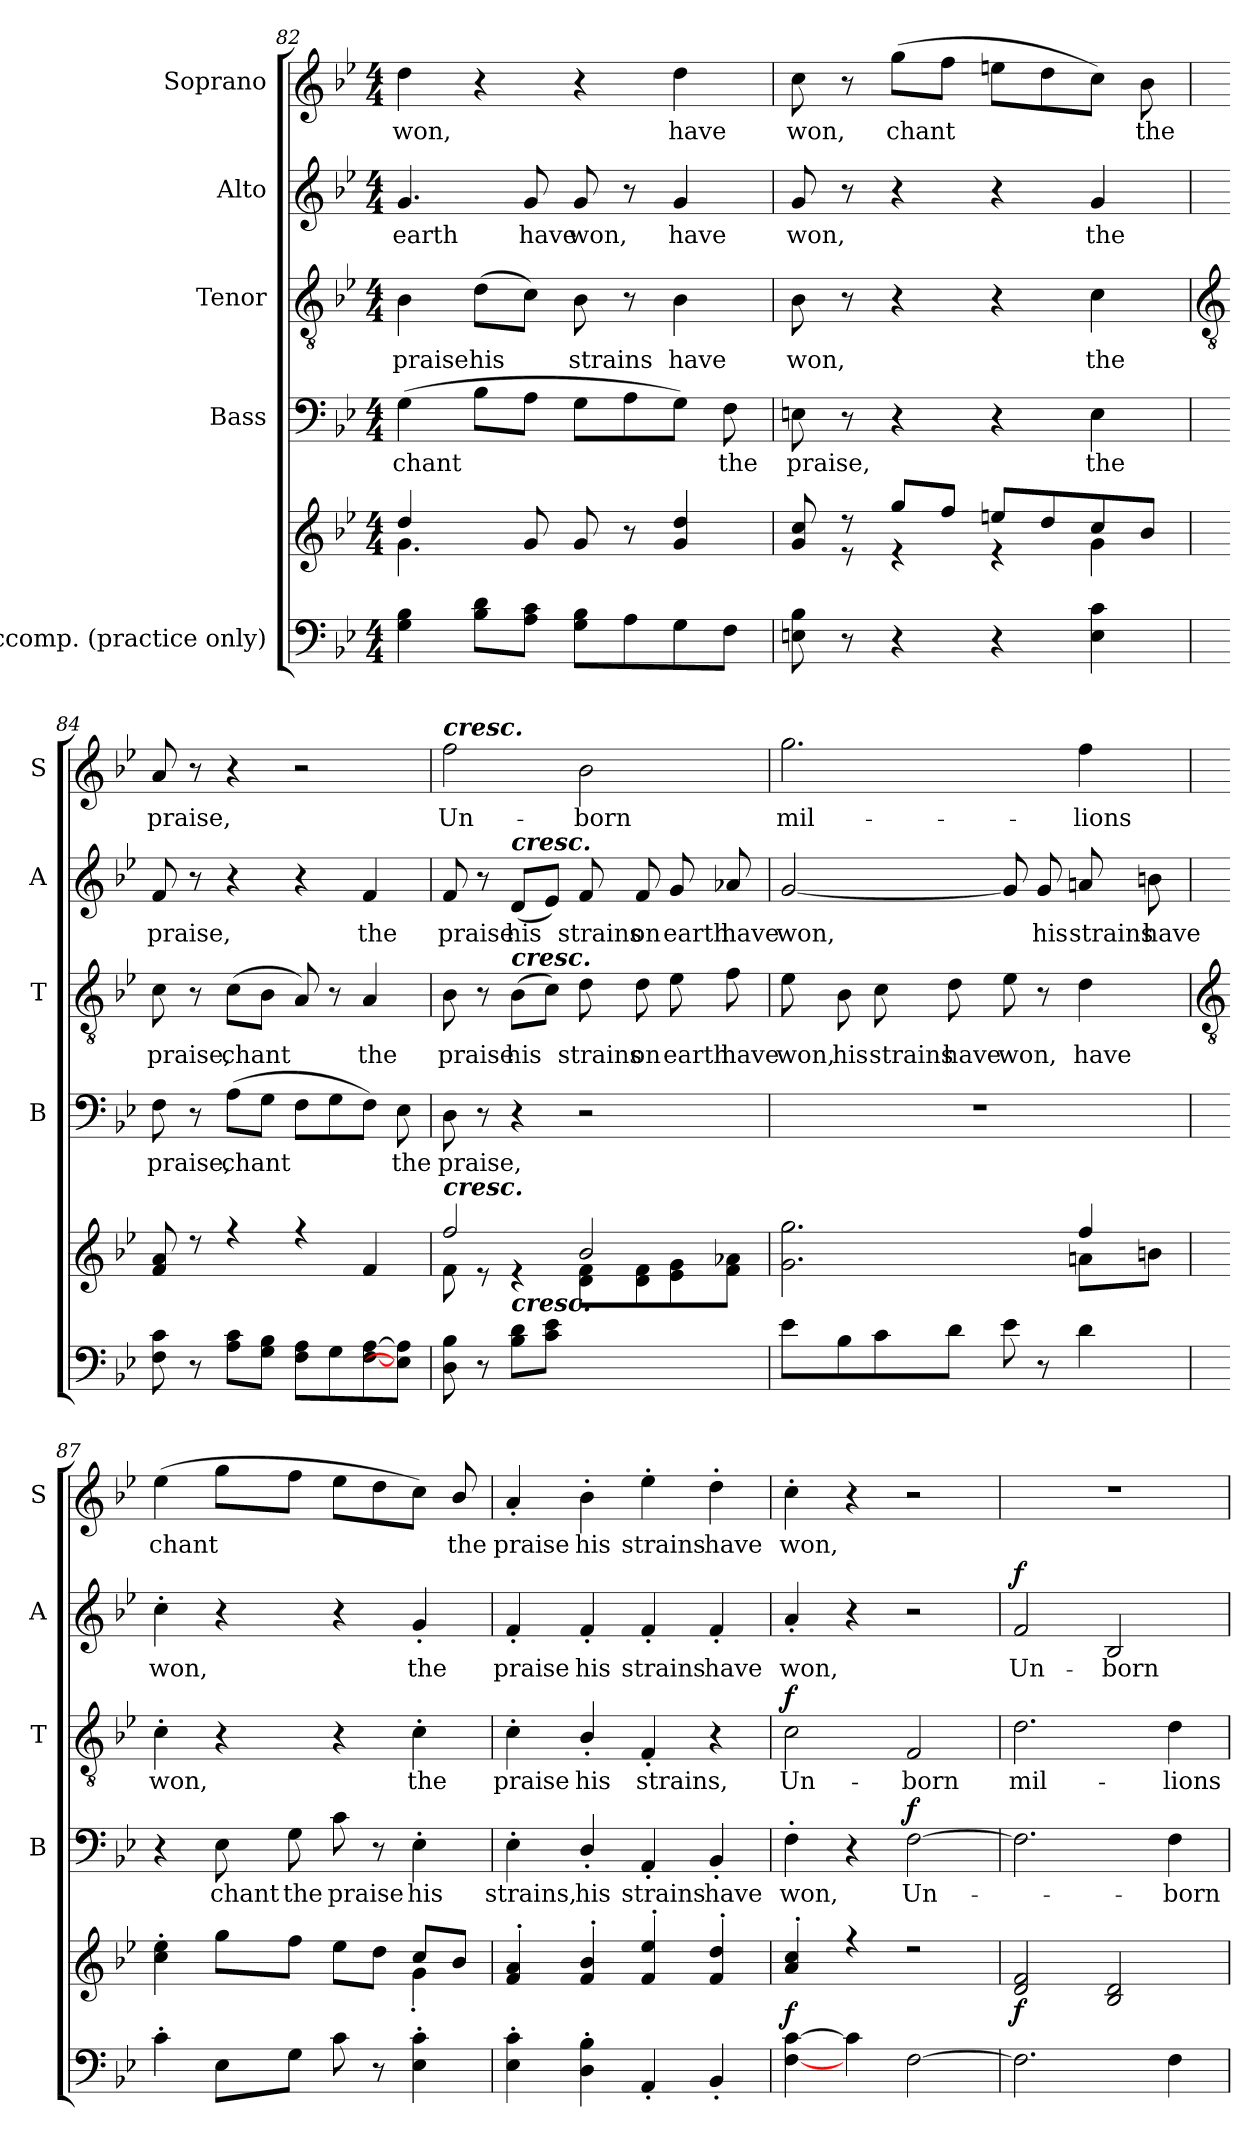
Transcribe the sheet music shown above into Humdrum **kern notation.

**kern	**kern	**dynam	**kern	**text	**dynam	**kern	**text	**dynam	**kern	**text	**dynam	**kern	**text
*part5	*part5	*part5	*part4	*part4	*part4	*part3	*part3	*part3	*part2	*part2	*part2	*part1	*part1
*staff6	*staff5	*staff5/6	*staff4	*staff4	*staff4	*staff3	*staff3	*staff3	*staff2	*staff2	*staff2	*staff1	*staff1
*I"Accomp. (practice only)	*	*	*I"Bass	*	*	*I"Tenor	*	*	*I"Alto	*	*	*I"Soprano	*
*	*	*	*I'B	*	*	*I'T	*	*	*I'A	*	*	*I'S	*
*clefF4	*clefG2	*	*clefF4	*	*	*clefGv2	*	*	*clefG2	*	*	*clefG2	*
*k[b-e-]	*k[b-e-]	*	*k[b-e-]	*	*	*k[b-e-]	*	*	*k[b-e-]	*	*	*k[b-e-]	*
*B-:	*B-:	*	*B-:	*	*	*B-:	*	*	*B-:	*	*	*B-:	*
*M4/4	*M4/4	*	*M4/4	*	*	*M4/4	*	*	*M4/4	*	*	*M4/4	*
=82	=82	=82	=82	=82	=82	=82	=82	=82	=82	=82	=82	=82	=82
*	*^	*	*	*	*	*	*	*	*	*	*	*	*
!	!	!	!	!	!LO:LY:b	!	!	!LO:LY:b	!	!	!LO:LY:b	!	!	!LO:LY:b
4G 4B-	4dd/	4.g\	.	(>4G	chant	.	4B-	praise	.	4.g	earth	.	4dd	won,
!	!	!	!	!	!	!	!	!LO:LY:b	!	!	!	!	!	!
8B- 8dL	2ryy	.	.	8B-L	.	.	(>8dL	his	.	.	.	.	4r	.
!	!	!	!	!	!	!	!	!	!	!	!LO:LY:b	!	!	!
8A 8cJ	.	8g/	.	8AJ	.	.	8cJ)	.	.	8g	have	.	.	.
!	!	!	!	!	!	!	!	!LO:LY:b	!	!	!LO:LY:b	!	!	!
8G 8B-L	.	8g/	.	8GL	.	.	8B-	strains	.	8g	won,	.	4r	.
8A	.	8r	.	8A	.	.	8r	.	.	8r	.	.	.	.
!	!	!	!	!	!	!	!	!LO:LY:b	!	!	!LO:LY:b	!	!	!LO:LY:b
8G	4g/ 4dd/	4ryy	.	8GJ)	.	.	4B-	have	.	4g	have	.	4dd	have
!	!	!	!	!	!LO:LY:b	!	!	!	!	!	!	!	!	!
8FJ	.	.	.	8F	the	.	.	.	.	.	.	.	.	.
=83	=83	=83	=83	=83	=83	=83	=83	=83	=83	=83	=83	=83	=83	=83
!	!	!	!	!	!LO:LY:b	!	!	!LO:LY:b	!	!	!LO:LY:b	!	!	!LO:LY:b
8En 8B-	8g/ 8cc/	8ryy	.	8En	praise,	.	8B-	won,	.	8g	won,	.	8cc	won,
8r	8r	8r	.	8r	.	.	8r	.	.	8r	.	.	8r	.
!	!	!	!	!	!	!	!	!	!	!	!	!	!	!LO:LY:b
4r	8gg/L	4r	.	4r	.	.	4r	.	.	4r	.	.	(>8ggL	chant
.	8ff/J	.	.	.	.	.	.	.	.	.	.	.	8ffJ	.
4r	8een/L	4r	.	4r	.	.	4r	.	.	4r	.	.	8eenL	.
.	8dd/	.	.	.	.	.	.	.	.	.	.	.	8dd	.
!	!	!	!	!	!LO:LY:b	!	!	!LO:LY:b	!	!	!LO:LY:b	!	!	!
4E 4c	8cc/	4g\	.	4E	the	.	4c	the	.	4g	the	.	8ccJ)	.
!	!	!	!	!	!	!	!	!	!	!	!	!	!	!LO:LY:b
.	8b-/J	.	.	.	.	.	.	.	.	.	.	.	8b-	the
!!LO:LB:g=z
=84	=84	=84	=84	=84	=84	=84	=84	=84	=84	=84	=84	=84	=84	=84
*	*	*	*	*	*	*	*clefGv2	*	*	*	*	*	*	*
!	!	!	!	!	!LO:LY:b	!	!	!LO:LY:b	!	!	!LO:LY:b	!	!	!LO:LY:b
8F 8c	8f/ 8a/	1ryy	.	8F	praise,	.	8c	praise,	.	8f	praise,	.	8a	praise,
8r	8r	.	.	8r	.	.	8r	.	.	8r	.	.	8r	.
!	!	!	!	!	!LO:LY:b	!	!	!LO:LY:b	!	!	!	!	!	!
8A 8cL	4r	.	.	(>8AL	chant	.	(>8cL	chant	.	4r	.	.	4r	.
8G 8B-J	.	.	.	8GJ	.	.	8B-J	.	.	.	.	.	.	.
8F 8AL	4r	.	.	8FL	.	.	8A)	.	.	4r	.	.	2r	.
8G	.	.	.	8G	.	.	8r	.	.	.	.	.	.	.
!	!	!	!	!	!	!	!	!LO:LY:b	!	!	!LO:LY:b	!	!	!
[8F [8A	4f/	.	.	8FJ)	.	.	4A	the	.	4f	the	.	.	.
!	!	!	!	!	!LO:LY:b	!	!	!	!	!	!	!	!	!
8E-] 8A]J	.	.	.	8E-	the	.	.	.	.	.	.	.	.	.
=85	=85	=85	=85	=85	=85	=85	=85	=85	=85	=85	=85	=85	=85	=85
!	!	!	!	!	!	!	!	!	!	!	!	!	!LO:TX:a:Bi:t=cresc.	!
!	!LO:TX:a:Bi:t=cresc.	!	!	!	!	!	!	!	!	!	!	!	!	!
!	!	!	!	!	!LO:LY:b	!	!	!LO:LY:b	!	!	!LO:LY:b	!	!	!LO:LY:b
8D 8B-	2ff/	8f\	.	8D	praise,	.	8B-	praise	.	8f	praise	.	2ff	Un-
8r	.	8r	.	8r	.	.	8r	.	.	8r	.	.	.	.
!	!	!	!	!	!	!	!	!	!	!LO:TX:a:Bi:t=cresc.	!	!	!	!
!	!	!	!	!	!	!	!LO:TX:a:Bi:t=cresc.	!	!	!	!	!	!	!
!LO:TX:a:Bi:t=cresc.	!	!	!	!	!	!	!	!	!	!	!	!	!	!
!	!	!	!	!	!	!	!	!LO:LY:b	!	!	!LO:LY:b	!	!	!
8B- 8dL	.	4r	.	4r	.	.	(>8B-L	his	.	(<8dL	his	.	.	.
8c 8e-J	.	.	.	.	.	.	8cJ)	.	.	8e-J)	.	.	.	.
!	!	!	!	!	!	!	!	!LO:LY:b	!	!	!LO:LY:b	!	!	!LO:LY:b
2ryy	2b-/	8d\ 8f\L	.	2r	.	.	8d	strains	.	8f	strains	.	2b-	-born
!	!	!	!	!	!	!	!	!LO:LY:b	!	!	!LO:LY:b	!	!	!
.	.	8d\ 8f\	.	.	.	.	8d	on	.	8f	on	.	.	.
!	!	!	!	!	!	!	!	!LO:LY:b	!	!	!LO:LY:b	!	!	!
.	.	8e-\ 8g\	.	.	.	.	8e-	earth	.	8g	earth	.	.	.
!	!	!	!	!	!	!	!	!LO:LY:b	!	!	!LO:LY:b	!	!	!
.	.	8f\ 8a-X\J	.	.	.	.	8f	have	.	8a-X	have	.	.	.
=86	=86	=86	=86	=86	=86	=86	=86	=86	=86	=86	=86	=86	=86	=86
!	!	!	!	!	!	!	!	!LO:LY:b	!	!	!LO:LY:b	!	!	!LO:LY:b
8e-L	2.g\ 2.gg\	2ryy	.	1r	.	.	8e-	won,	.	[2g	won,	.	2.gg	mil-
!	!	!	!	!	!	!	!	!LO:LY:b	!	!	!	!	!	!
8B-	.	.	.	.	.	.	8B-	his	.	.	.	.	.	.
!	!	!	!	!	!	!	!	!LO:LY:b	!	!	!	!	!	!
8c	.	.	.	.	.	.	8c	strains	.	.	.	.	.	.
!	!	!	!	!	!	!	!	!LO:LY:b	!	!	!	!	!	!
8dJ	.	.	.	.	.	.	8d	have	.	.	.	.	.	.
!	!	!	!	!	!	!	!	!LO:LY:b	!	!	!	!	!	!
8e-	.	8ryy	.	.	.	.	8e-	won,	.	8g]	.	.	.	.
!	!	!	!	!	!	!	!	!	!	!	!LO:LY:b	!	!	!
8r	.	8ryy	.	.	.	.	8r	.	.	8g	his	.	.	.
!	!	!	!	!	!	!	!	!LO:LY:b	!	!	!LO:LY:b	!	!	!LO:LY:b
4d	4ff/	8an\L	.	.	.	.	4d	have	.	8an	strains	.	4ff	-lions
!	!	!	!	!	!	!	!	!	!	!	!LO:LY:b	!	!	!
.	.	8bn\J	.	.	.	.	.	.	.	8bn	have	.	.	.
!!LO:LB:g=z
=87	=87	=87	=87	=87	=87	=87	=87	=87	=87	=87	=87	=87	=87	=87
*	*	*	*	*	*	*	*clefGv2	*	*	*	*	*	*	*
!	!	!	!	!	!	!	!	!LO:LY:b	!	!	!LO:LY:b	!	!	!LO:LY:b
4c'	2ryy	4cc\' 4ee-\'	.	4r	.	.	4c'	won,	.	4cc'	won,	.	(>4ee-	chant
!	!	!	!	!	!LO:LY:b	!	!	!	!	!	!	!	!	!
8E-L	.	8gg\L	.	8E-	chant	.	4r	.	.	4r	.	.	8ggL	.
!	!	!	!	!	!LO:LY:b	!	!	!	!	!	!	!	!	!
8GJ	.	8ff\J	.	8G	the	.	.	.	.	.	.	.	8ffJ	.
!	!	!	!	!	!LO:LY:b	!	!	!	!	!	!	!	!	!
8c	8ryy	8ee-\L	.	8c	praise	.	4r	.	.	4r	.	.	8ee-L	.
8r	8ryy	8dd\J	.	8r	.	.	.	.	.	.	.	.	8dd	.
!	!	!	!	!	!LO:LY:b	!	!	!LO:LY:b	!	!	!LO:LY:b	!	!	!
4E-' 4c'	8cc/L	4g'\	.	4E-'	his	.	4c'	the	.	4g'	the	.	8ccJ)	.
!	!	!	!	!	!	!	!	!	!	!	!	!	!	!LO:LY:b
.	8b-/J	.	.	.	.	.	.	.	.	.	.	.	8b-/	the
=88	=88	=88	=88	=88	=88	=88	=88	=88	=88	=88	=88	=88	=88	=88
!	!	!	!	!	!LO:LY:b	!	!	!LO:LY:b	!	!	!LO:LY:b	!	!	!LO:LY:b
4E-' 4c'	4f/' 4a/'	1ryy	.	4E-'	strains,	.	4c'	praise	.	4f'	praise	.	4a'	praise
!	!	!	!	!	!LO:LY:b	!	!	!LO:LY:b	!	!	!LO:LY:b	!	!	!LO:LY:b
4D\' 4B-\'	4f/' 4b-/'	.	.	4D'/	his	.	4B-'/	his	.	4f'	his	.	4b-'	his
!	!	!	!	!	!LO:LY:b	!	!	!LO:LY:b	!	!	!LO:LY:b	!	!	!LO:LY:b
4AA'	4f/' 4ee-/'	.	.	4AA'	strains	.	4F'	strains,	.	4f'	strains	.	4ee-'	strains
!	!	!	!	!	!LO:LY:b	!	!	!	!	!	!LO:LY:b	!	!	!LO:LY:b
4BB-'	4f/' 4dd/'	.	.	4BB-'	have	.	4r	.	.	4f'	have	.	4dd'	have
=89	=89	=89	=89	=89	=89	=89	=89	=89	=89	=89	=89	=89	=89	=89
!	!	!	!LO:DY:a=2	!	!LO:LY:b	!	!	!LO:LY:b	!LO:DY:b	!	!LO:LY:b	!	!	!LO:LY:b
[4F [4c	4a/' 4cc/'	1ryy	f	4F'	won,	.	2c	Un-	f	4a'	won,	.	4cc'	won,
4c]	4r	.	.	4r	.	.	.	.	.	4r	.	.	4r	.
!	!	!	!	!	!LO:LY:b	!LO:DY:b	!	!LO:LY:b	!	!	!	!	!	!
[2F	2r	.	.	[2F	Un-	f	2F	-born	.	2r	.	.	2r	.
=90	=90	=90	=90	=90	=90	=90	=90	=90	=90	=90	=90	=90	=90	=90
!	!	!	!LO:DY:b	!	!	!	!	!LO:LY:b	!	!	!LO:LY:b	!LO:DY:b	!	!
2.F]	2d/ 2f/	1ryy	f	2.F]	.	.	2.d	mil-	.	2f	Un-	f	1r	.
!	!	!	!	!	!	!	!	!	!	!	!LO:LY:b	!	!	!
.	2B-/ 2d/	.	.	.	.	.	.	.	.	2B-	-born	.	.	.
!	!	!	!	!	!LO:LY:b	!	!	!LO:LY:b	!	!	!	!	!	!
4F	.	.	.	4F	born	.	4d	-lions	.	.	.	.	.	.
*	*v	*v	*	*	*	*	*	*	*	*	*	*	*	*
=	=	=	=	=	=	=	=	=	=	=	=	=	=
*-	*-	*-	*-	*-	*-	*-	*-	*-	*-	*-	*-	*-	*-
